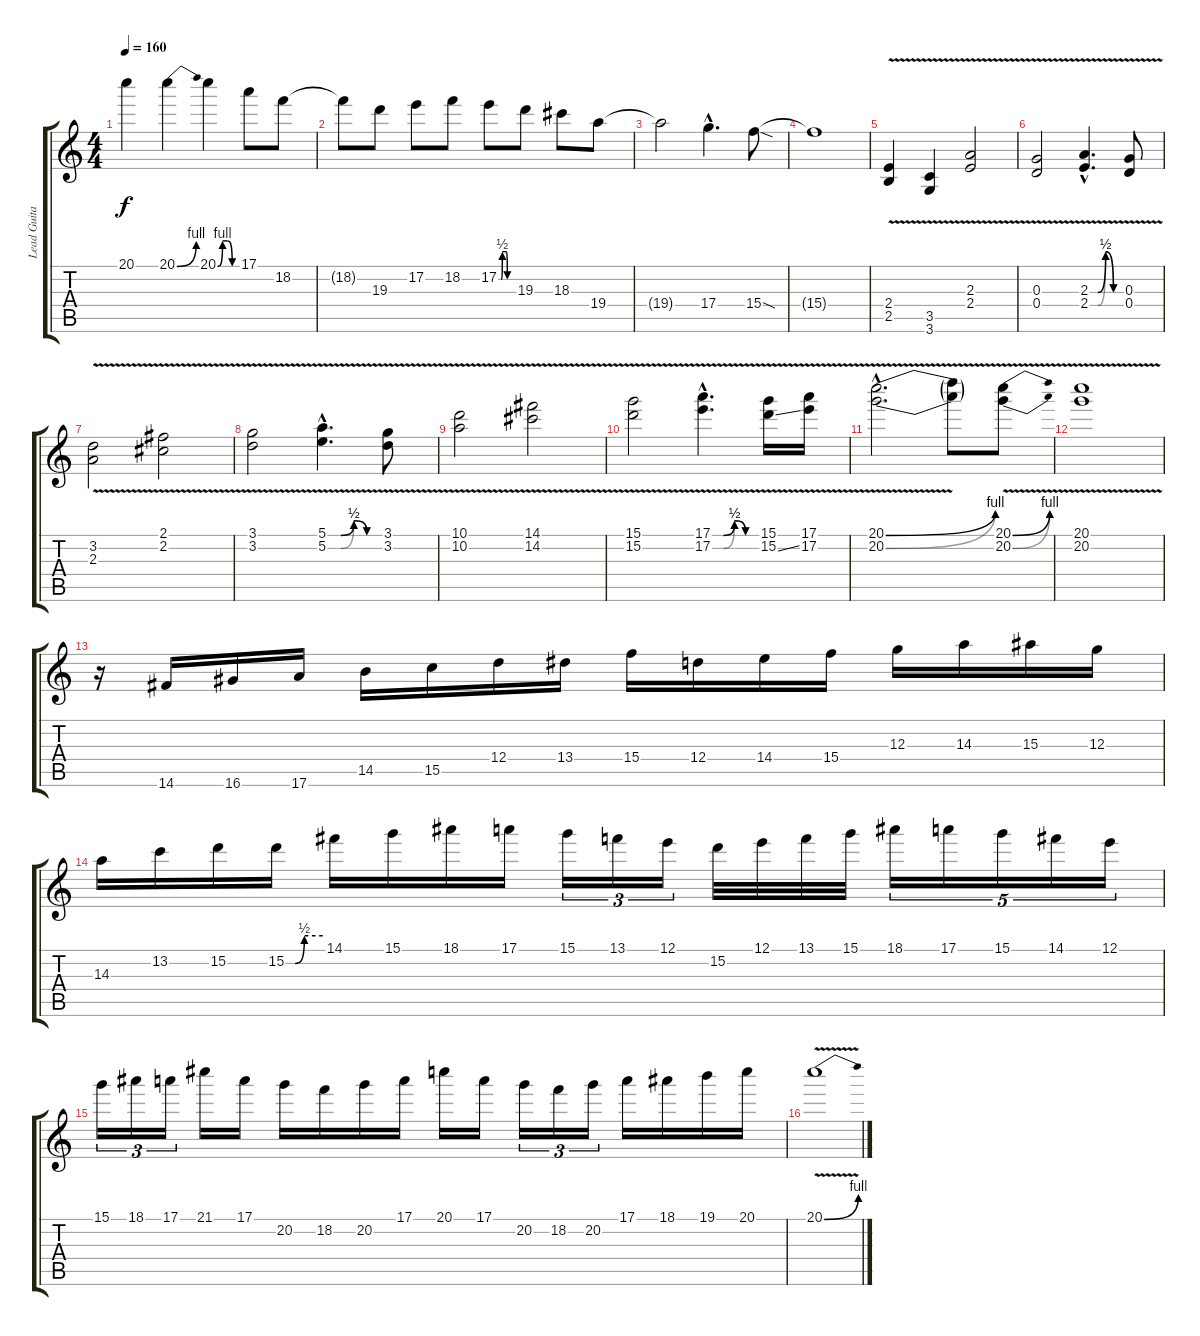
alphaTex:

\track ("Lead Guitar" "Lead Guita") {instrument distortionguitar}
\staff {score tabs}
\tuning (E4 B3 G3 D3 A2 E2) {hide}
\ts (4 4)
\tempo 160
\clef g2
\ks c
20.1{t}.4{dy f} 20.1{be (bend 0 0 60 4)}.4 20.1{be (custom 0 0 15 4 30 4 45 0 60 0)}.4 17.1.8 18.2.8 |
18.2{t}.8 19.3.8 17.2.8 18.2.8 17.2{be (custom 0 0 10 0 15 2 30 2 35 0 45 0 60 0)}.8 19.3.8 18.3.8 19.4.8 |
19.4{t}.2 17.4{hac}.4{d} 15.4{sod}.8 |
15.4{t}.1 |
(2.4{v} 2.5).4 (3.5{v} 3.6).4 (2.3 2.4{v}).2 |
(0.3{v} 0.4).2 (2.3{be (custom 0 0 15 0 30 2 45 0 60 0) v hac} 2.4{be (custom 0 0 15 0 30 2 45 0 60 0) hac}).4{d} (0.3{v} 0.4).8 |
(3.2{v} 2.3).2 (2.1{v} 2.2).2 |
(3.1{v} 3.2).2 (5.1{be (custom 0 0 15 0 30 2 45 0 60 0) v hac} 5.2{be (custom 0 0 15 0 30 2 45 0 60 0) hac}).4{d} (3.1 3.2{v}).8 |
(10.1{v} 10.2).2 (14.1{v} 14.2).2 |
(15.1{v} 15.2).2 (17.1{be (custom 0 0 15 0 30 2 45 0 60 0) v hac} 17.2{be (custom 0 0 15 0 30 2 45 0 60 0) hac}).4{d} (15.1{v} 15.2{ss}).16 (17.1 17.2{v}).16 |
(20.1{be (bend 0 0 60 4) hac} 20.2{be (bend 0 0 60 4) v hac}).2{d} (20.1{t} 20.2{t}).8 (20.1{be (bend 0 0 60 4) v} 20.2{be (bend 0 0 60 4)}).8 |
(20.1 20.2{v}).1 |
r.16 14.6.16 16.6.16 17.6.16 14.5.16 15.5.16 12.4.16 13.4.16 15.4.16 12.4.16 14.4.16 15.4.16 12.3.16 14.3.16 15.3.16 12.3.16 |
14.3.16 13.2.16 15.2.16 15.2{be (custom 0 0 15 0 30 2 60 2)}.16 14.1.16 15.1.16 18.1.16 17.1.16 15.1.16{tu (3 2)} 13.1.16{tu (3 2)} 12.1.16{tu (3 2)} 15.2.32 12.1.32 13.1.32 15.1.32 18.1.16{tu (5 4)} 17.1.16{tu (5 4)} 15.1.16{tu (5 4)} 14.1.16{tu (5 4)} 12.1.16{tu (5 4)} |
15.1.16{tu (3 2)} 18.1.16{tu (3 2)} 17.1.16{tu (3 2)} 21.1.16 17.1.16 20.2.16 18.2.16 20.2.16 17.1.16 20.1.16 17.1.16 20.2.16{tu (3 2)} 18.2.16{tu (3 2)} 20.2.16{tu (3 2)} 17.1.16 18.1.16 19.1.16 20.1.16 |
20.1{be (bend 0 0 60 4) v}.1
